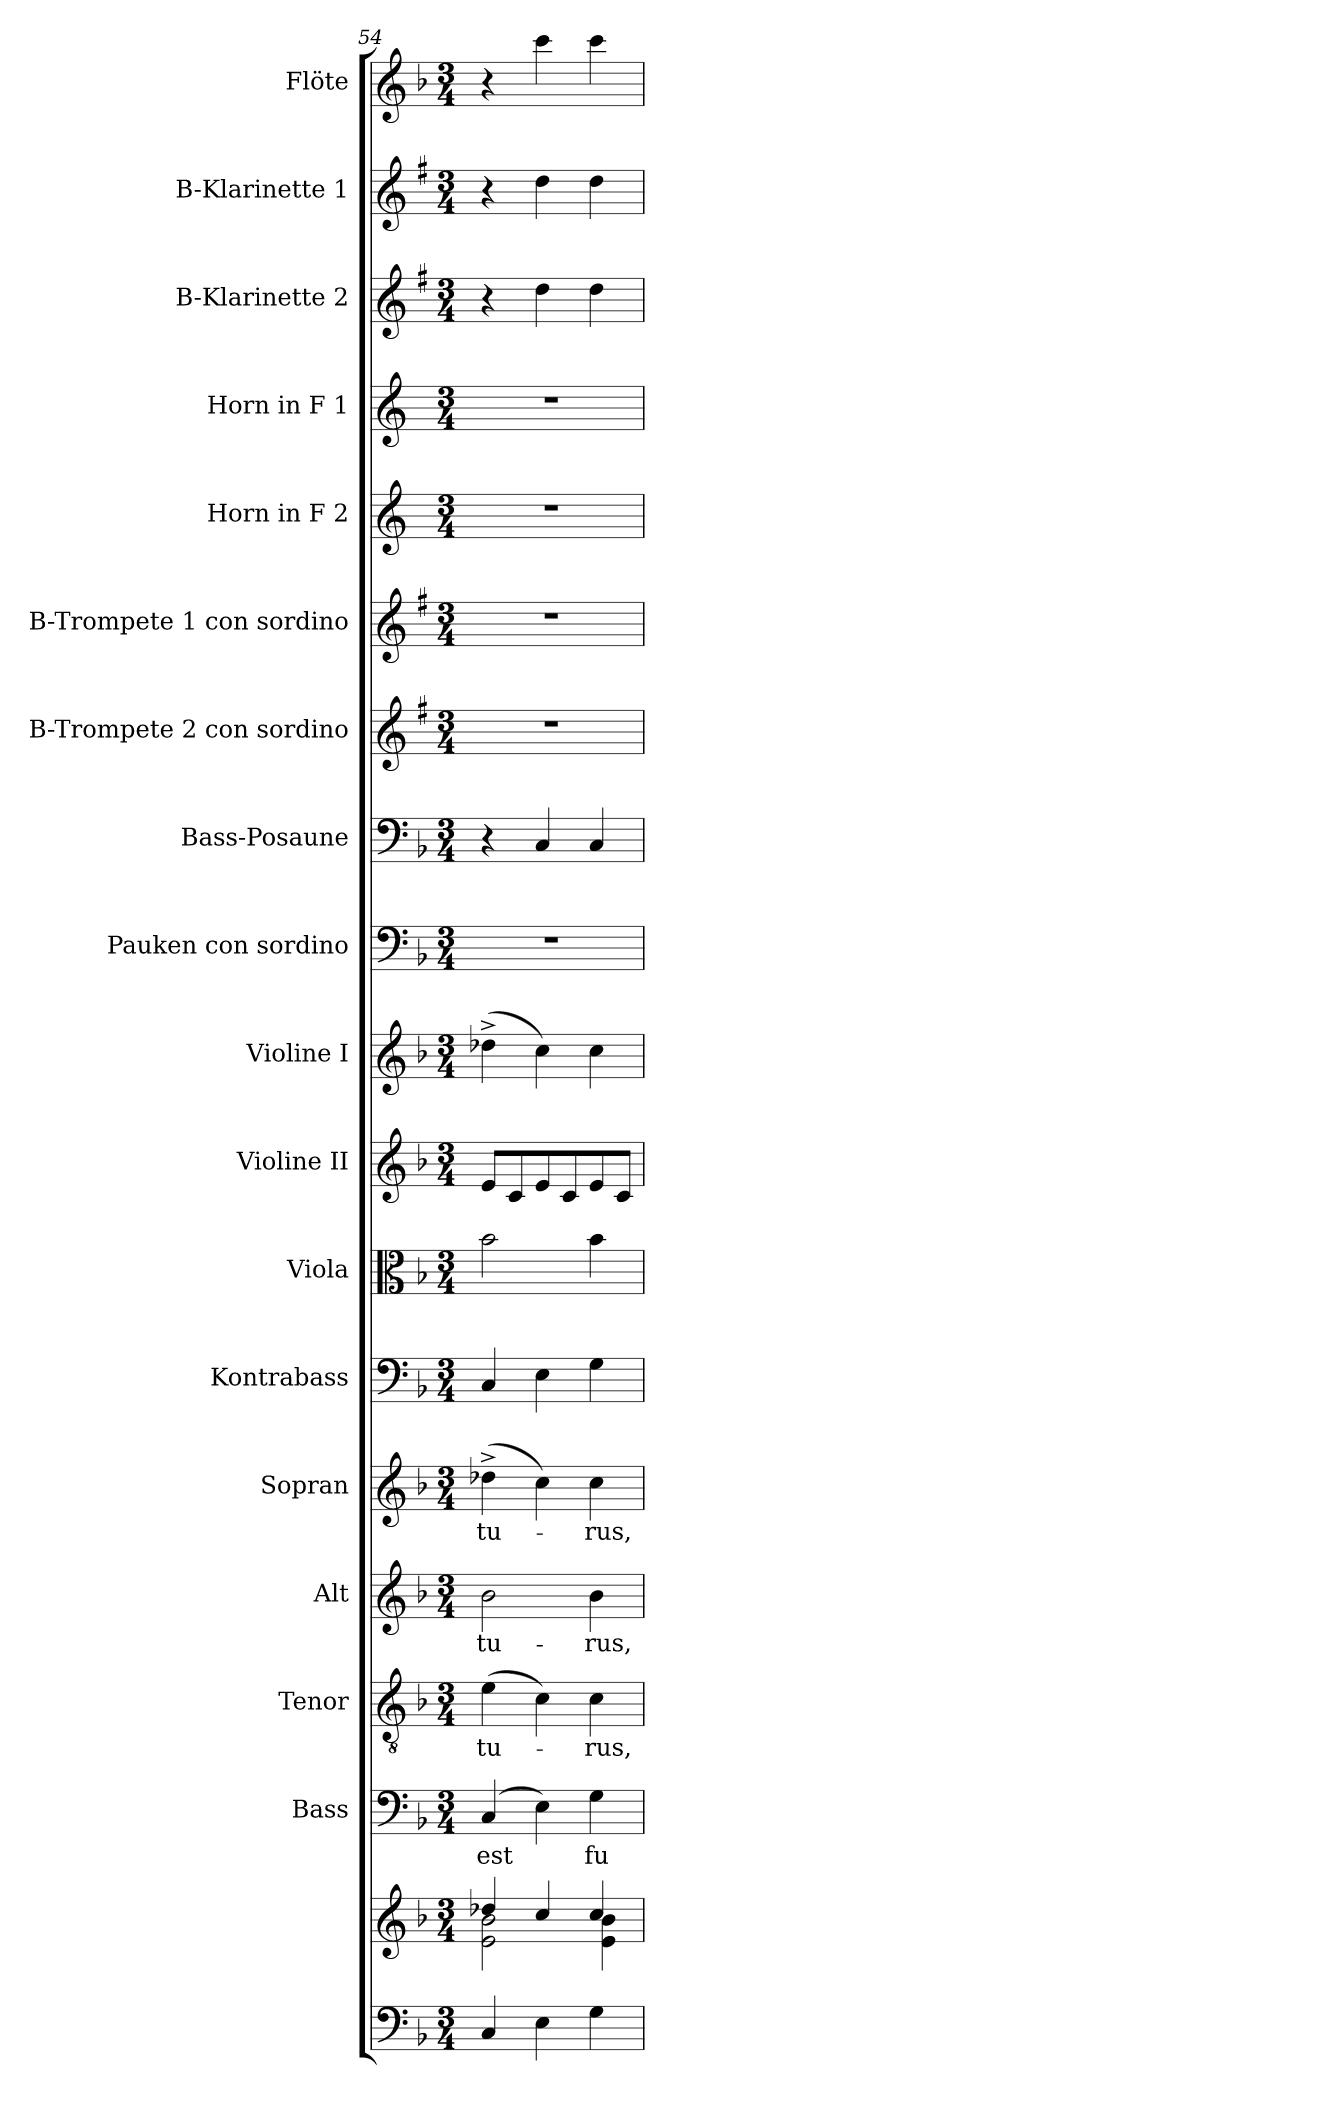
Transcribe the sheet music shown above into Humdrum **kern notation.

**kern	**kern	**kern	**text	**kern	**text	**kern	**text	**kern	**text	**kern	**kern	**kern	**kern	**kern	**kern	**kern	**kern	**kern	**kern	**kern	**kern	**kern
*part18	*part18	*part17	*part17	*part16	*part16	*part15	*part15	*part14	*part14	*part13	*part12	*part11	*part10	*part9	*part8	*part7	*part6	*part5	*part4	*part3	*part2	*part1
*staff19	*staff18	*staff17	*staff17	*staff16	*staff16	*staff15	*staff15	*staff14	*staff14	*staff13	*staff12	*staff11	*staff10	*staff9	*staff8	*staff7	*staff6	*staff5	*staff4	*staff3	*staff2	*staff1
*	*	*I"Bass	*	*I"Tenor	*	*I"Alt	*	*I"Sopran	*	*I"Kontrabass	*I"Viola	*I"Violine II	*I"Violine I	*I"Pauken con sordino	*I"Bass-Posaune	*I"B-Trompete 2 con sordino	*I"B-Trompete 1 con sordino	*I"Horn in F 2	*I"Horn in F 1	*I"B-Klarinette 2	*I"B-Klarinette 1	*I"Flöte
*	*	*I'B.	*	*I'T.	*	*I'A.	*	*I'S.	*	*I'Kb.	*I'Vla.	*I'Vl. II	*I'Vl. I	*I'Pk.	*I'B. Pos.	*I'B Trp. 2	*I'B Trp. 1	*	*	*I'B Kl. 2	*I'B Kl. 1	*I'Fl.
!!LO:PB:g=z
*clefF4	*clefG2	*clefF4	*	*clefGv2	*	*clefG2	*	*clefG2	*	*clefF4	*clefC3	*clefG2	*clefG2	*clefF4	*clefF4	*clefG2	*clefG2	*clefG2	*clefG2	*clefG2	*clefG2	*clefG2
*	*	*	*	*	*	*	*	*	*	*ITrd7c12	*	*	*	*	*	*ITrd1c2	*ITrd1c2	*ITrd4c7	*ITrd4c7	*ITrd1c2	*ITrd1c2	*
*k[b-]	*k[b-]	*k[b-]	*	*k[b-]	*	*k[b-]	*	*k[b-]	*	*k[b-]	*k[b-]	*k[b-]	*k[b-]	*k[b-]	*k[b-]	*k[b-]	*k[b-]	*k[b-]	*k[b-]	*k[b-]	*k[b-]	*k[b-]
*F:	*F:	*F:	*	*F:	*	*F:	*	*F:	*	*F:	*F:	*F:	*F:	*F:	*F:	*F:	*F:	*F:	*F:	*F:	*F:	*F:
*M3/4	*M3/4	*M3/4	*	*M3/4	*	*M3/4	*	*M3/4	*	*M3/4	*M3/4	*M3/4	*M3/4	*M3/4	*M3/4	*M3/4	*M3/4	*M3/4	*M3/4	*M3/4	*M3/4	*M3/4
=54	=54	=54	=54	=54	=54	=54	=54	=54	=54	=54	=54	=54	=54	=54	=54	=54	=54	=54	=54	=54	=54	=54
*	*^	*	*	*	*	*	*	*	*	*	*	*	*	*	*	*	*	*	*	*	*	*
!	!	!	!	!LO:LY:b	!	!LO:LY:b	!	!LO:LY:b	!	!LO:LY:b	!	!	!	!	!	!	!	!	!	!	!	!	!
4C/	4dd-X/	2e\ 2b-\	(4C/	est	(>4e\	-tu-	2b-\	-tu-	(>4dd-X^>\	-tu-	4CC/	2b-\	8e/L	(>4dd-X^>\	2.r	4r	2.r	2.r	2.r	2.r	4r	4r	4r
.	.	.	.	.	.	.	.	.	.	.	.	.	8c/	.	.	.	.	.	.	.	.	.	.
4E\	4cc/	.	4E\)	.	4c\)	.	.	.	4cc\)	.	4EE\	.	8e/	4cc\)	.	4C/	.	.	.	.	4cc\	4cc\	4ccc\
.	.	.	.	.	.	.	.	.	.	.	.	.	8c/	.	.	.	.	.	.	.	.	.	.
!	!	!	!	!LO:LY:b	!	!LO:LY:b	!	!LO:LY:b	!	!LO:LY:b	!	!	!	!	!	!	!	!	!	!	!	!	!
4G\	4cc/	4e\ 4b-\	4G\	fu-	4c\	-rus,	4b-\	-rus,	4cc\	-rus,	4GG\	4b-\	8e/	4cc\	.	4C/	.	.	.	.	4cc\	4cc\	4ccc\
.	.	.	.	.	.	.	.	.	.	.	.	.	8c/J	.	.	.	.	.	.	.	.	.	.
*	*v	*v	*	*	*	*	*	*	*	*	*	*	*	*	*	*	*	*	*	*	*	*	*
=	=	=	=	=	=	=	=	=	=	=	=	=	=	=	=	=	=	=	=	=	=	=
*-	*-	*-	*-	*-	*-	*-	*-	*-	*-	*-	*-	*-	*-	*-	*-	*-	*-	*-	*-	*-	*-	*-
